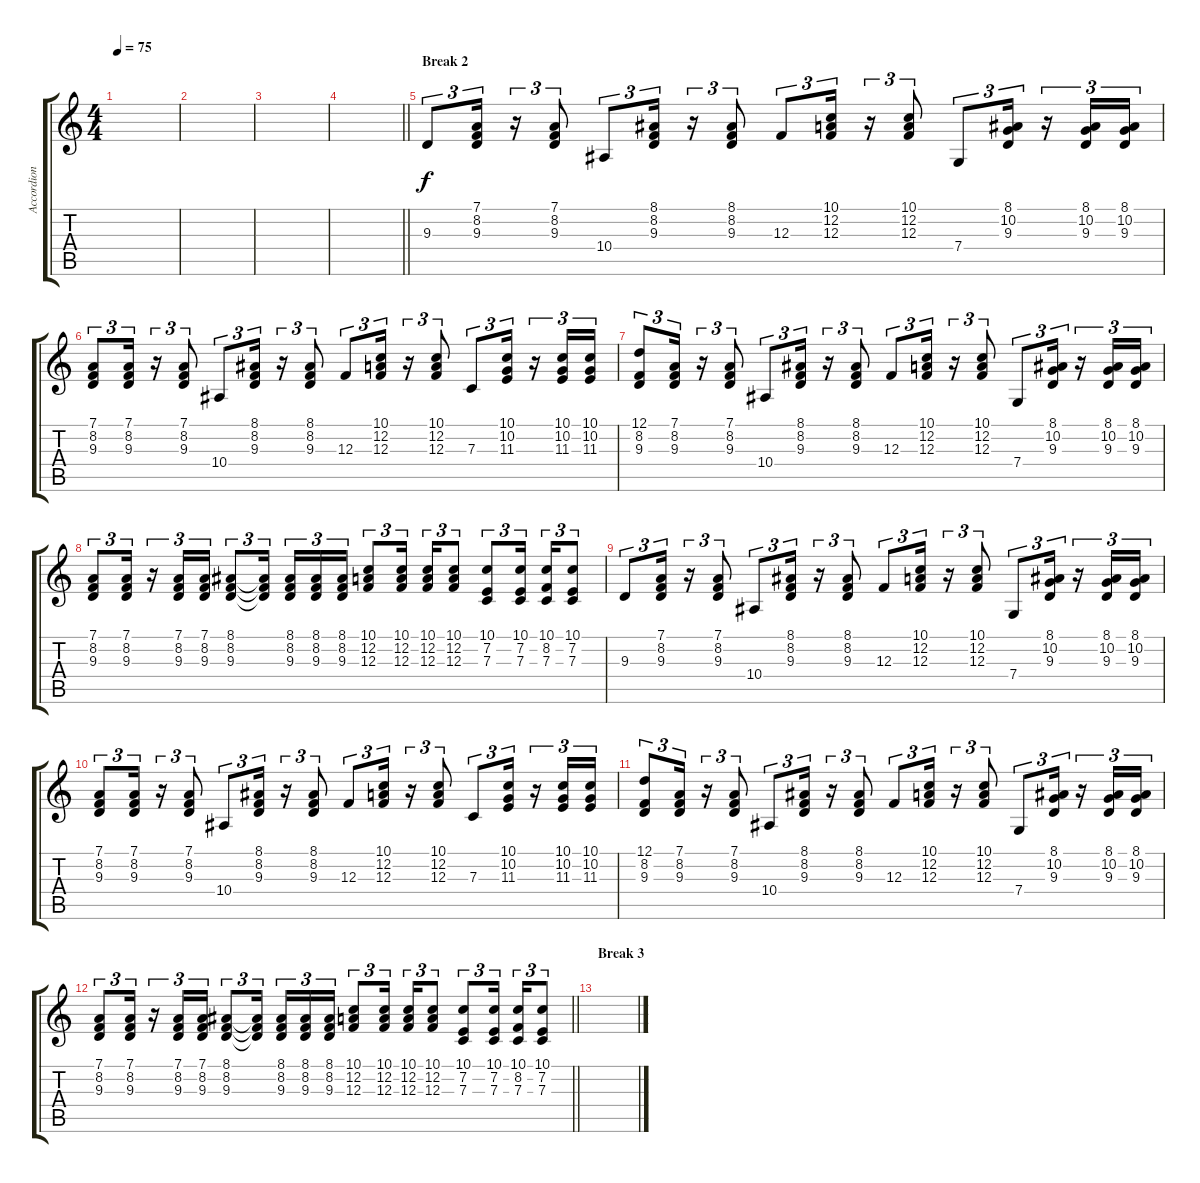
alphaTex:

\track ("Accordion" "Accordion") {instrument accordion}
\staff {score tabs}
\tuning (D4 A3 F3 C3 G2 D2) {hide}
\ts (4 4)
\tempo 75
\clef g2
\ks c
|
|
|
\barLineRight lightlight
|
\section ("" "Break 2")
9.3.8{tu (3 2) volume 12} (7.1 8.2 9.3).16{tu (3 2)} r.16{tu (3 2)} (7.1 8.2 9.3).8{tu (3 2)} 10.4.8{tu (3 2)} (8.1 8.2 9.3).16{tu (3 2)} r.16{tu (3 2)} (8.1 8.2 9.3).8{tu (3 2)} 12.3.8{tu (3 2)} (10.1 12.2 12.3).16{tu (3 2)} r.16{tu (3 2)} (10.1 12.2 12.3).8{tu (3 2)} 7.4.8{tu (3 2)} (8.1 10.2 9.3).16{tu (3 2)} r.16{tu (3 2)} (8.1 10.2 9.3).16{tu (3 2)} (8.1 10.2 9.3).16{tu (3 2)} |
(7.1 8.2 9.3).8{tu (3 2)} (7.1 8.2 9.3).16{tu (3 2)} r.16{tu (3 2)} (7.1 8.2 9.3).8{tu (3 2)} 10.4.8{tu (3 2)} (8.1 8.2 9.3).16{tu (3 2)} r.16{tu (3 2)} (8.1 8.2 9.3).8{tu (3 2)} 12.3.8{tu (3 2)} (10.1 12.2 12.3).16{tu (3 2)} r.16{tu (3 2)} (10.1 12.2 12.3).8{tu (3 2)} 7.3.8{tu (3 2)} (10.1 10.2 11.3).16{tu (3 2)} r.16{tu (3 2)} (10.1 10.2 11.3).16{tu (3 2)} (10.1 10.2 11.3).16{tu (3 2)} |
(12.1 8.2 9.3).8{tu (3 2)} (7.1 8.2 9.3).16{tu (3 2)} r.16{tu (3 2)} (7.1 8.2 9.3).8{tu (3 2)} 10.4.8{tu (3 2)} (8.1 8.2 9.3).16{tu (3 2)} r.16{tu (3 2)} (8.1 8.2 9.3).8{tu (3 2)} 12.3.8{tu (3 2)} (10.1 12.2 12.3).16{tu (3 2)} r.16{tu (3 2)} (10.1 12.2 12.3).8{tu (3 2)} 7.4.8{tu (3 2)} (8.1 10.2 9.3).16{tu (3 2)} r.16{tu (3 2)} (8.1 10.2 9.3).16{tu (3 2)} (8.1 10.2 9.3).16{tu (3 2)} |
(7.1 8.2 9.3).8{tu (3 2)} (7.1 8.2 9.3).16{tu (3 2)} r.16{tu (3 2)} (7.1 8.2 9.3).16{tu (3 2)} (7.1 8.2 9.3).16{tu (3 2)} (8.1 8.2 9.3).8{tu (3 2)} (8.1{t} 8.2{t} 9.3{t}).16{tu (3 2) beam splitsecondary} (8.1 8.2 9.3).16{tu (3 2)} (8.1 8.2 9.3).16{tu (3 2)} (8.1 8.2 9.3).16{tu (3 2)} (10.1 12.2 12.3).8{tu (3 2)} (10.1 12.2 12.3).16{tu (3 2) beam splitsecondary} (10.1 12.2 12.3).16{tu (3 2)} (10.1 12.2 12.3).8{tu (3 2)} (10.1 7.2 7.3).8{tu (3 2)} (10.1 7.2 7.3).16{tu (3 2) beam splitsecondary} (10.1 8.2 7.3).16{tu (3 2)} (10.1 7.2 7.3).8{tu (3 2)} |
9.3.8{tu (3 2)} (7.1 8.2 9.3).16{tu (3 2)} r.16{tu (3 2)} (7.1 8.2 9.3).8{tu (3 2)} 10.4.8{tu (3 2)} (8.1 8.2 9.3).16{tu (3 2)} r.16{tu (3 2)} (8.1 8.2 9.3).8{tu (3 2)} 12.3.8{tu (3 2)} (10.1 12.2 12.3).16{tu (3 2)} r.16{tu (3 2)} (10.1 12.2 12.3).8{tu (3 2)} 7.4.8{tu (3 2)} (8.1 10.2 9.3).16{tu (3 2)} r.16{tu (3 2)} (8.1 10.2 9.3).16{tu (3 2)} (8.1 10.2 9.3).16{tu (3 2)} |
(7.1 8.2 9.3).8{tu (3 2)} (7.1 8.2 9.3).16{tu (3 2)} r.16{tu (3 2)} (7.1 8.2 9.3).8{tu (3 2)} 10.4.8{tu (3 2)} (8.1 8.2 9.3).16{tu (3 2)} r.16{tu (3 2)} (8.1 8.2 9.3).8{tu (3 2)} 12.3.8{tu (3 2)} (10.1 12.2 12.3).16{tu (3 2)} r.16{tu (3 2)} (10.1 12.2 12.3).8{tu (3 2)} 7.3.8{tu (3 2)} (10.1 10.2 11.3).16{tu (3 2)} r.16{tu (3 2)} (10.1 10.2 11.3).16{tu (3 2)} (10.1 10.2 11.3).16{tu (3 2)} |
(12.1 8.2 9.3).8{tu (3 2)} (7.1 8.2 9.3).16{tu (3 2)} r.16{tu (3 2)} (7.1 8.2 9.3).8{tu (3 2)} 10.4.8{tu (3 2)} (8.1 8.2 9.3).16{tu (3 2)} r.16{tu (3 2)} (8.1 8.2 9.3).8{tu (3 2)} 12.3.8{tu (3 2)} (10.1 12.2 12.3).16{tu (3 2)} r.16{tu (3 2)} (10.1 12.2 12.3).8{tu (3 2)} 7.4.8{tu (3 2)} (8.1 10.2 9.3).16{tu (3 2)} r.16{tu (3 2)} (8.1 10.2 9.3).16{tu (3 2)} (8.1 10.2 9.3).16{tu (3 2)} |
\barLineRight lightlight
(7.1 8.2 9.3).8{tu (3 2)} (7.1 8.2 9.3).16{tu (3 2)} r.16{tu (3 2)} (7.1 8.2 9.3).16{tu (3 2)} (7.1 8.2 9.3).16{tu (3 2)} (8.1 8.2 9.3).8{tu (3 2)} (8.1{t} 8.2{t} 9.3{t}).16{tu (3 2) beam splitsecondary} (8.1 8.2 9.3).16{tu (3 2)} (8.1 8.2 9.3).16{tu (3 2)} (8.1 8.2 9.3).16{tu (3 2)} (10.1 12.2 12.3).8{tu (3 2)} (10.1 12.2 12.3).16{tu (3 2) beam splitsecondary} (10.1 12.2 12.3).16{tu (3 2)} (10.1 12.2 12.3).8{tu (3 2)} (10.1 7.2 7.3).8{tu (3 2)} (10.1 7.2 7.3).16{tu (3 2) beam splitsecondary} (10.1 8.2 7.3).16{tu (3 2)} (10.1 7.2 7.3).8{tu (3 2)} |
\section ("" "Break 3")
